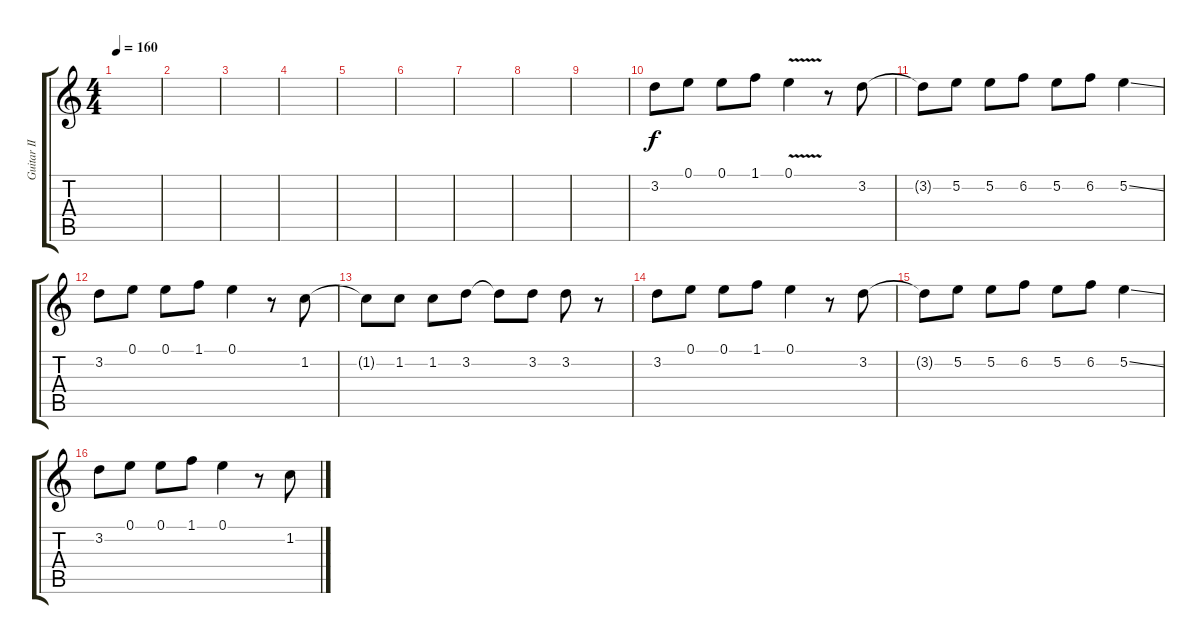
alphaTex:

\track ("Guitar II" "Guitar II") {instrument distortionguitar}
\staff {score tabs}
\tuning (E4 B3 G3 D3 A2 E2) {hide}
\ts (4 4)
\tempo 160
\clef g2
\ks c
|
|
|
|
|
|
|
|
|
3.2.8 0.1.8 0.1.8 1.1.8 0.1{v}.4 r.8 3.2.8 |
3.2{t}.8 5.2.8 5.2.8 6.2.8 5.2.8 6.2.8 5.2{ss}.4 |
3.2.8 0.1.8 0.1.8 1.1.8 0.1.4 r.8 1.2.8 |
1.2{t}.8 1.2.8 1.2.8 3.2.8 3.2{t}.8 3.2.8 3.2.8 r.8 |
3.2.8 0.1.8 0.1.8 1.1.8 0.1.4 r.8 3.2.8 |
3.2{t}.8 5.2.8 5.2.8 6.2.8 5.2.8 6.2.8 5.2{ss}.4 |
3.2.8 0.1.8 0.1.8 1.1.8 0.1.4 r.8 1.2.8
